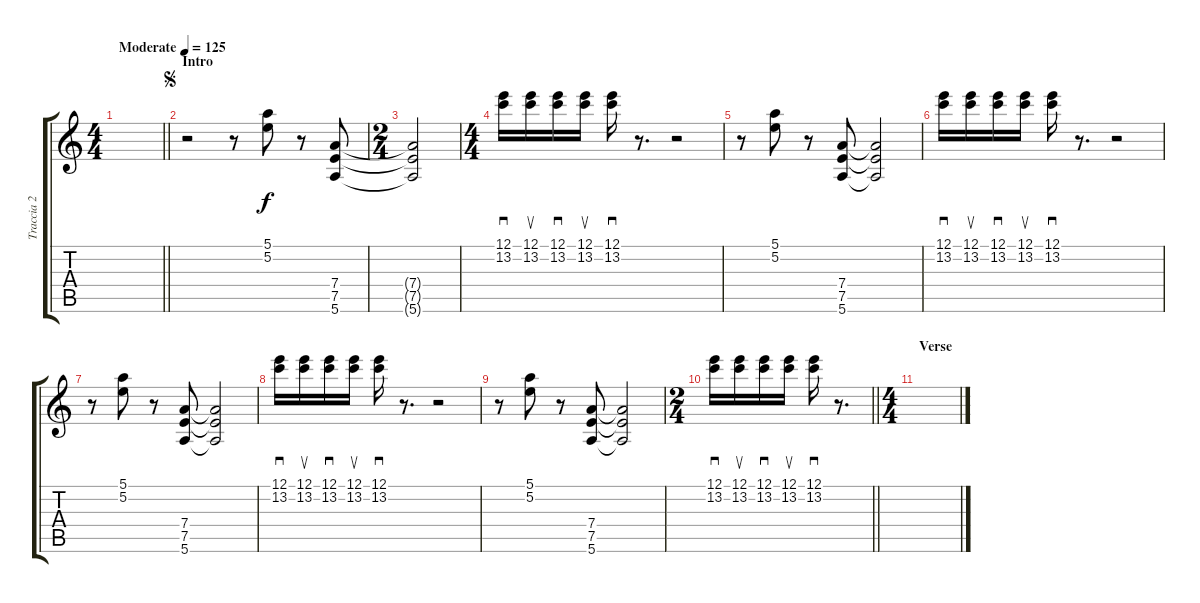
\track ("Traccia 2" "Traccia 2") {instrument distortionguitar}
\staff {score tabs}
\tuning (E4 B3 G3 D3 A2 E2) {hide}
\ts (4 4)
\tempo (125 "Moderate")
\clef g2
\barLineRight lightlight
\ks c
|
\section ("" "Intro")
\jump segno
r.2 r.8 (5.1 5.2).8 r.8 (7.4 7.5 5.6).8 |
\ts (2 4)
(7.4{t} 7.5{t} 5.6{t}).2 |
\ts (4 4)
(12.1 13.2).16{sd} (12.1 13.2).16{su} (12.1 13.2).16{sd} (12.1 13.2).16{su} (12.1 13.2).16{sd} r.8{d} r.2 |
r.8 (5.1 5.2).8 r.8 (7.4 7.5 5.6).8 (7.4{t} 7.5{t} 5.6{t}).2 |
(12.1 13.2).16{sd} (12.1 13.2).16{su} (12.1 13.2).16{sd} (12.1 13.2).16{su} (12.1 13.2).16{sd} r.8{d} r.2 |
r.8 (5.1 5.2).8 r.8 (7.4 7.5 5.6).8 (7.4{t} 7.5{t} 5.6{t}).2 |
(12.1 13.2).16{sd} (12.1 13.2).16{su} (12.1 13.2).16{sd} (12.1 13.2).16{su} (12.1 13.2).16{sd} r.8{d} r.2 |
r.8 (5.1 5.2).8 r.8 (7.4 7.5 5.6).8 (7.4{t} 7.5{t} 5.6{t}).2 |
\ts (2 4)
\barLineRight lightlight
(12.1 13.2).16{sd} (12.1 13.2).16{su} (12.1 13.2).16{sd} (12.1 13.2).16{su} (12.1 13.2).16{sd} r.8{d} |
\ts (4 4)
\section ("" "Verse")
